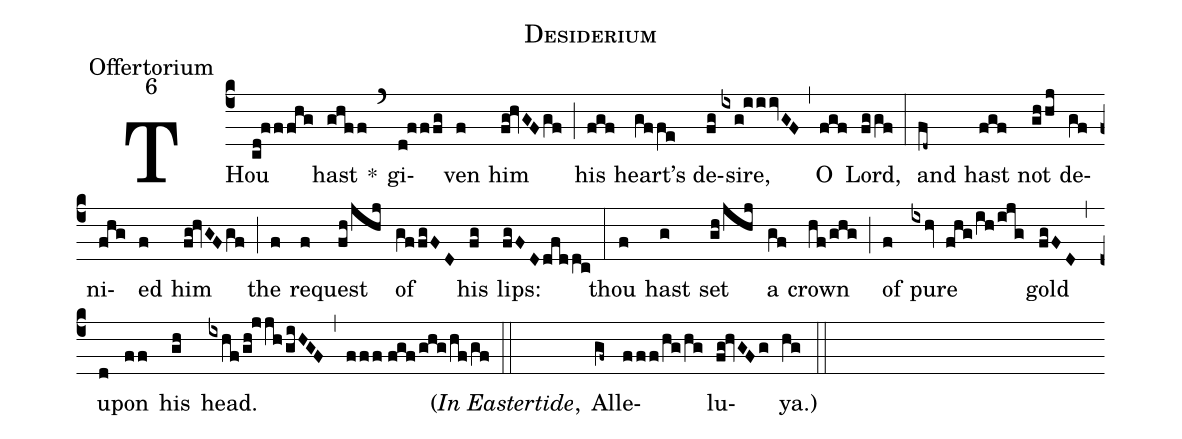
name:Desiderium;
office-part:Offertorium;
mode:6;
%%
(c4) THou(cd!fffhg) hast(ghff) *(`) gi(d!fffg)ven(f) him(fg!hvGFgf) (;) his(fgf) heart'(gffe)s de(fg)sire,(ixg!iiivGF) (,) O(fgf) Lord,(fggf) (:) and(fd~) hast(fgf) not(ghhj) de(gf)ni(fhg)ed(f) him(fg!hvGFgf) (;) the(f) re(f)quest(fh/jhj) of(gffgFD) his(fg) lips:(fgFDdfddc) (:) thou(f) hast(g) set(gh/jhj) a(gf) crown(hf/ghg) (;) of(f) pure(ixhv fhg/ih/ijg) gold(fgFD) (,) up(d)on(ff) his(gh) head.(ixhf/gh!jjh/giHGF) (,) (fff//fgf/ghg/hf/gf) (::) <v>(</v><i>In Eastertide</i>,() Al(gf~)le(fff/hg/hg)lu(fg!hvGFg)ya.<v>)</v>(hg) (::)
